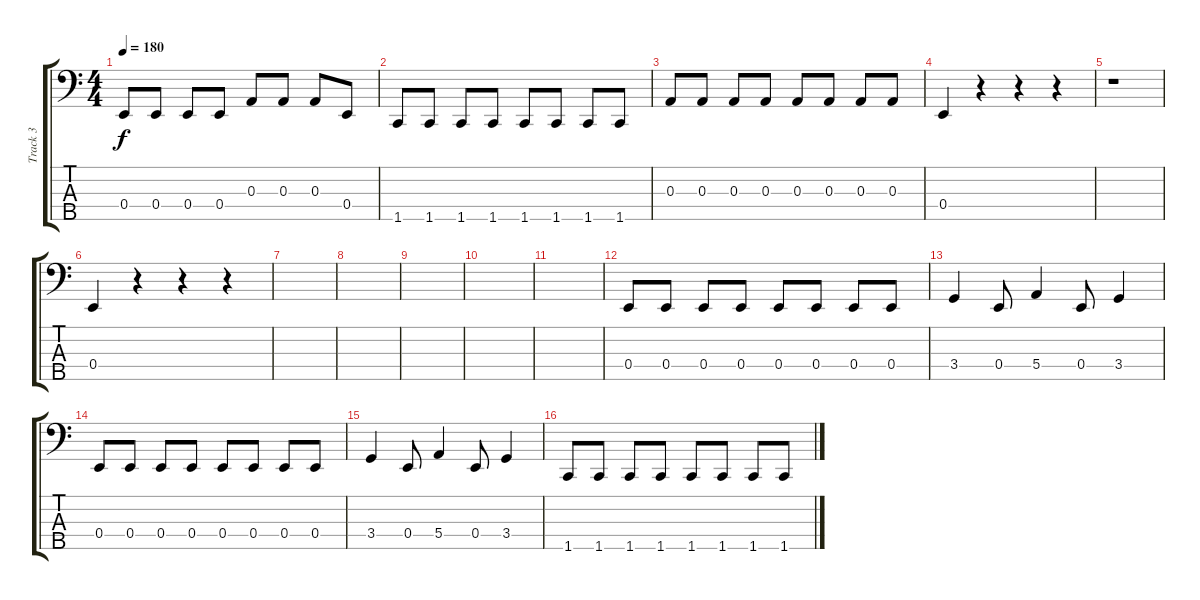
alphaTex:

\track ("Track 3" "Track 3") {instrument electricbassfinger}
\staff {score tabs}
\tuning (G2 D2 A1 E1 B0) {hide}
\ts (4 4)
\tempo 180
\clef f4
\ks c
0.4.8{dy f} 0.4.8 0.4.8 0.4.8 0.3.8 0.3.8 0.3.8 0.4.8 |
1.5.8 1.5.8 1.5.8 1.5.8 1.5.8 1.5.8 1.5.8 1.5.8 |
0.3.8 0.3.8 0.3.8 0.3.8 0.3.8 0.3.8 0.3.8 0.3.8 |
0.4.4 r.4 r.4 r.4 |
r.1 |
0.4.4 r.4 r.4 r.4 |
|
|
|
|
|
0.4.8 0.4.8 0.4.8 0.4.8 0.4.8 0.4.8 0.4.8 0.4.8 |
3.4.4 0.4.8 5.4.4 0.4.8 3.4.4 |
0.4.8 0.4.8 0.4.8 0.4.8 0.4.8 0.4.8 0.4.8 0.4.8 |
3.4.4 0.4.8 5.4.4 0.4.8 3.4.4 |
1.5.8 1.5.8 1.5.8 1.5.8 1.5.8 1.5.8 1.5.8 1.5.8
